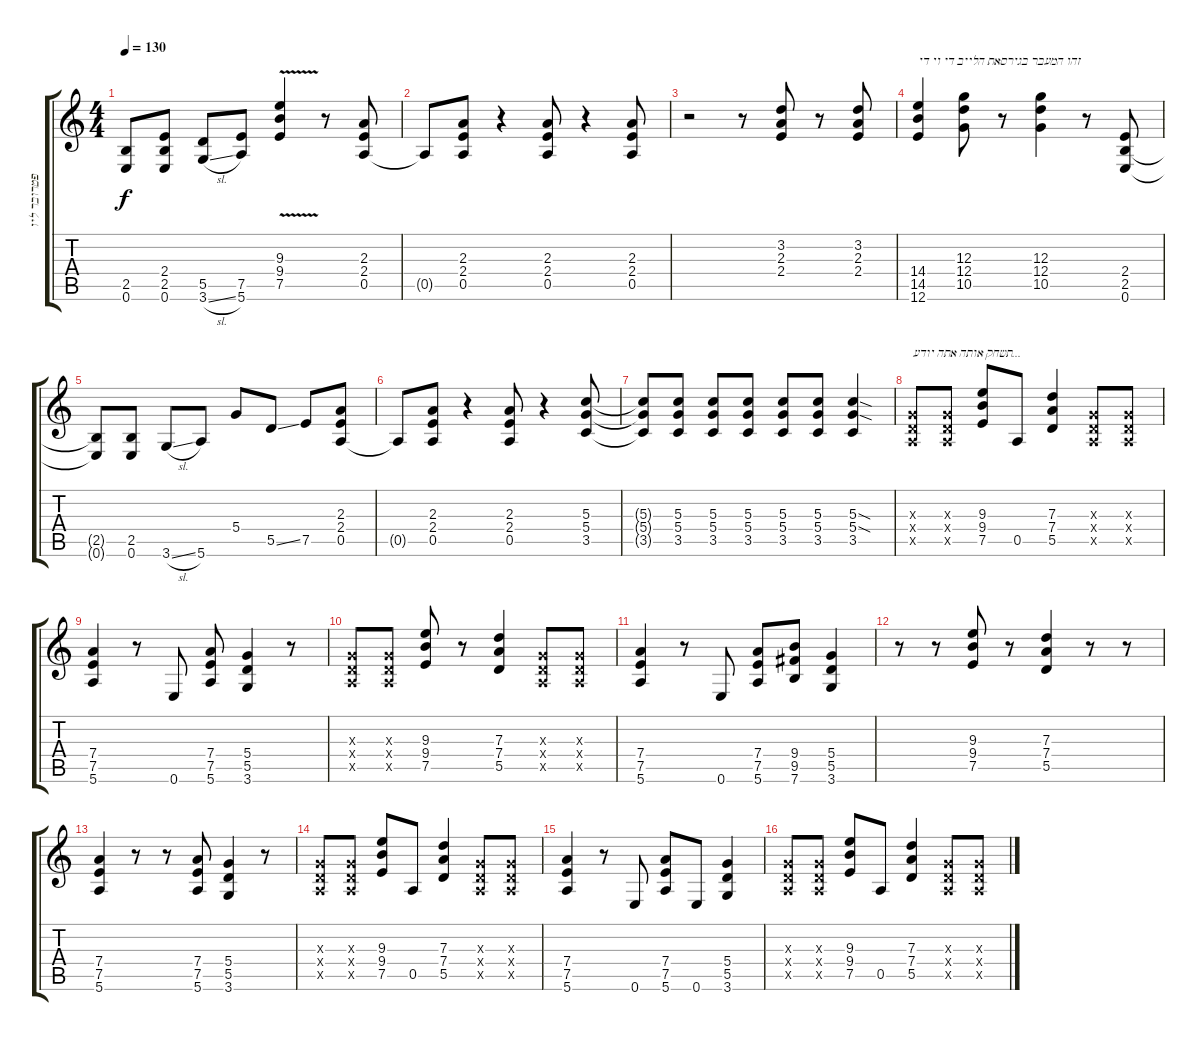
\track ("פטרובר ליווי" "פטרובר ליו") {instrument distortionguitar}
\staff {score tabs}
\tuning (E4 B3 G3 D3 A2 E2) {hide}
\ts (4 4)
\tempo 130
\clef g2
\ks c
(2.5{t} 0.6{t}).8{dy f} (2.4 2.5 0.6).8 (5.5 3.6{sl}).8 (7.5 5.6).8 (9.3 9.4 7.5{v}).4 r.8 (2.3 2.4 0.5).8 |
0.5{t}.8 (2.3 2.4 0.5).8 r.4 (2.3 2.4 0.5).8 r.4 (2.3 2.4 0.5).8 |
r.2 r.8{instrument electricguitarclean} (3.2 2.3 2.4).8{instrument electricguitarclean} r.8{instrument electricguitarclean} (3.2 2.3 2.4).8{instrument electricguitarclean} |
(14.4 14.5 12.6).4{txt "זהו המעבר בגירסאת הלייב די וי די " instrument distortionguitar} (12.3 12.4 10.5).8 r.8 (12.3 12.4 10.5).4 r.8 (2.4 2.5 0.6).8 |
(2.5{t} 0.6{t}).8 (2.5 0.6).8 3.6{sl}.8 5.6.8 5.4.8 5.5{ss}.8 7.5.8 (2.3 2.4 0.5).8 |
0.5{t}.8 (2.3 2.4 0.5).8 r.4 (2.3 2.4 0.5).8 r.4 (5.3 5.4 3.5).8 |
(5.3{t} 5.4{t} 3.5{t}).8 (5.3 5.4 3.5).8 (5.3 5.4 3.5).8 (5.3 5.4 3.5).8 (5.3 5.4 3.5).8 (5.3 5.4 3.5).8 (5.3{sod} 5.4{sod} 3.5).4 |
(0.3{x} 0.4{x} 0.5{x}).8{txt "תשחק אותה אתה יודע..."} (0.3{x} 0.4{x} 0.5{x}).8 (9.3 9.4 7.5).8 0.5.8 (7.3 7.4 5.5).4 (0.3{x} 0.4{x} 0.5{x}).8 (0.3{x} 0.4{x} 0.5{x}).8 |
(7.4 7.5 5.6).4 r.8 0.6.8 (7.4 7.5 5.6).8 (5.4 5.5 3.6).4 r.8 |
(0.3{x} 0.4{x} 0.5{x}).8 (0.3{x} 0.4{x} 0.5{x}).8 (9.3 9.4 7.5).8 r.8 (7.3 7.4 5.5).4 (0.3{x} 0.4{x} 0.5{x}).8 (0.3{x} 0.4{x} 0.5{x}).8 |
(7.4 7.5 5.6).4 r.8 0.6.8 (7.4 7.5 5.6).8 (9.4 9.5 7.6).8 (5.4 5.5 3.6).4 |
r.8 r.8 (9.3 9.4 7.5).8 r.8 (7.3 7.4 5.5).4 r.8 r.8 |
(7.4 7.5 5.6).4 r.8 r.8 (7.4 7.5 5.6).8 (5.4 5.5 3.6).4 r.8 |
(0.3{x} 0.4{x} 0.5{x}).8 (0.3{x} 0.4{x} 0.5{x}).8 (9.3 9.4 7.5).8 0.5.8 (7.3 7.4 5.5).4 (0.3{x} 0.4{x} 0.5{x}).8 (0.3{x} 0.4{x} 0.5{x}).8 |
(7.4 7.5 5.6).4 r.8 0.6.8 (7.4 7.5 5.6).8 0.6.8 (5.4 5.5 3.6).4 |
(0.3{x} 0.4{x} 0.5{x}).8 (0.3{x} 0.4{x} 0.5{x}).8 (9.3 9.4 7.5).8 0.5.8 (7.3 7.4 5.5).4 (0.3{x} 0.4{x} 0.5{x}).8 (0.3{x} 0.4{x} 0.5{x}).8
